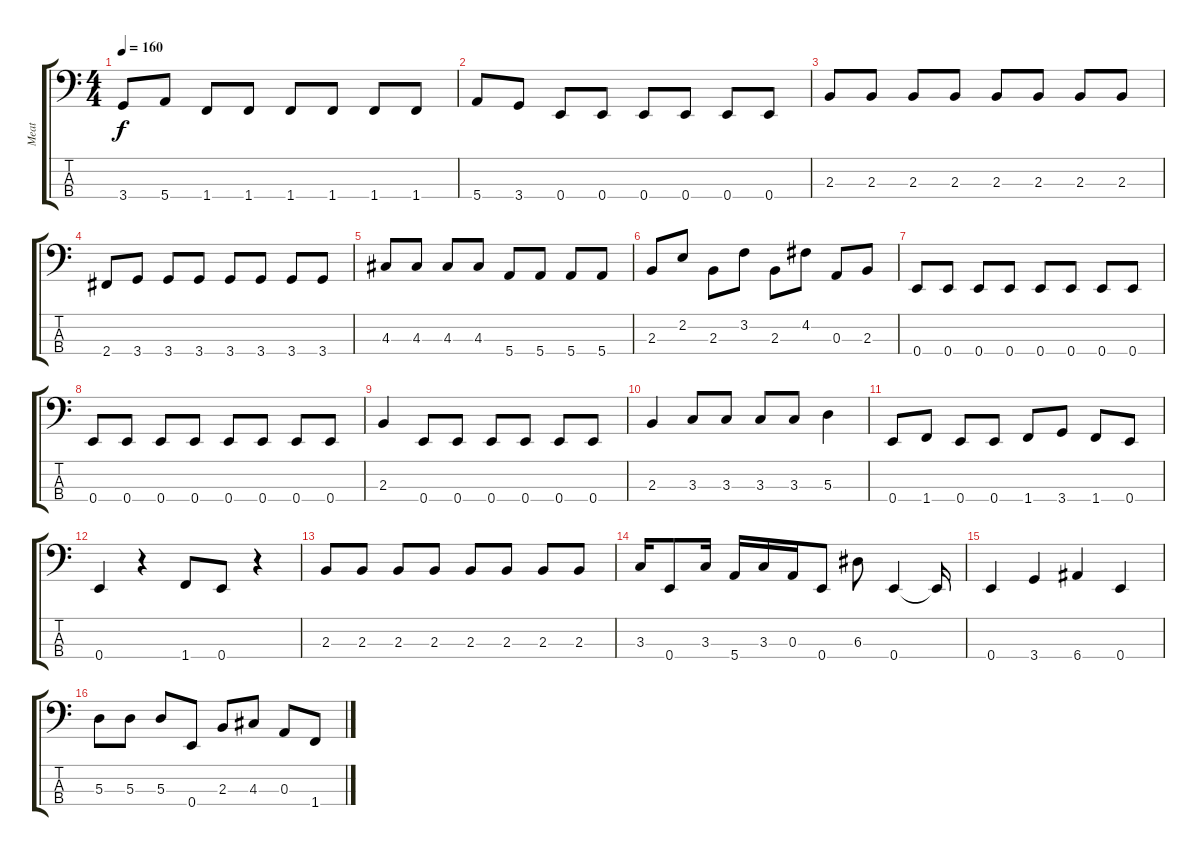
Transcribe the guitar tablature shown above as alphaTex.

\track ("Meat" "Meat") {instrument electricbasspick}
\staff {score tabs}
\tuning (G2 D2 A1 E1) {hide}
\ts (4 4)
\tempo 160
\clef f4
\ks c
3.4.8{dy f} 5.4.8 1.4.8 1.4.8 1.4.8 1.4.8 1.4.8 1.4.8 |
5.4.8 3.4.8 0.4.8 0.4.8 0.4.8 0.4.8 0.4.8 0.4.8 |
2.3.8 2.3.8 2.3.8 2.3.8 2.3.8 2.3.8 2.3.8 2.3.8 |
2.4.8 3.4.8 3.4.8 3.4.8 3.4.8 3.4.8 3.4.8 3.4.8 |
4.3.8 4.3.8 4.3.8 4.3.8 5.4.8 5.4.8 5.4.8 5.4.8 |
2.3.8 2.2.8 2.3.8 3.2.8 2.3.8 4.2.8 0.3.8 2.3.8 |
0.4.8 0.4.8 0.4.8 0.4.8 0.4.8 0.4.8 0.4.8 0.4.8 |
0.4.8 0.4.8 0.4.8 0.4.8 0.4.8 0.4.8 0.4.8 0.4.8 |
2.3.4 0.4.8 0.4.8 0.4.8 0.4.8 0.4.8 0.4.8 |
2.3.4 3.3.8 3.3.8 3.3.8 3.3.8 5.3.4 |
0.4.8 1.4.8 0.4.8 0.4.8 1.4.8 3.4.8 1.4.8 0.4.8 |
0.4.4 r.4 1.4.8 0.4.8 r.4 |
2.3.8 2.3.8 2.3.8 2.3.8 2.3.8 2.3.8 2.3.8 2.3.8 |
3.3.16 0.4.8 3.3.16 5.4.16 3.3.16 0.3.16 0.4.8 6.3.8 0.4.4 0.4{t}.16 |
0.4.4 3.4.4 6.4.4 0.4.4 |
5.3.8 5.3.8 5.3.8 0.4.8 2.3.8 4.3.8 0.3.8 1.4.8
